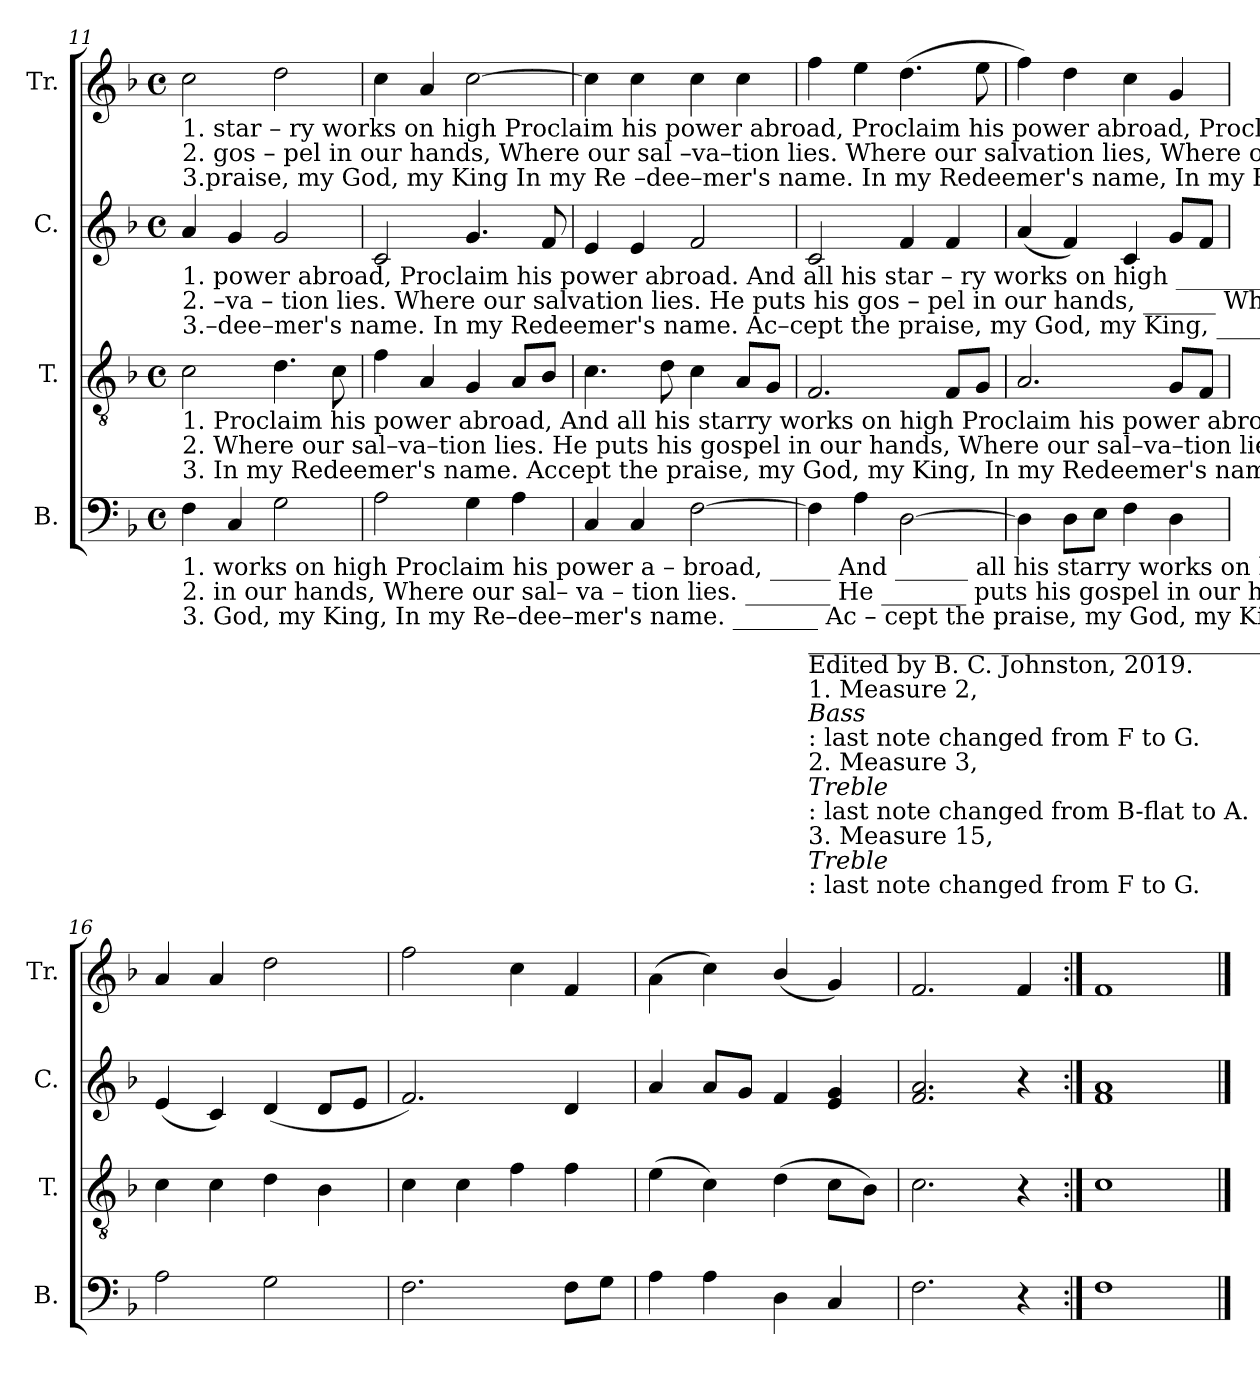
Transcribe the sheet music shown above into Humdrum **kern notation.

**kern	**kern	**kern	**kern
*part4	*part3	*part2	*part1
*staff4	*staff3	*staff2	*staff1
*I"B.	*I"T.	*I"C.	*I"Tr.
*I'B.	*I'T.	*I'C.	*I'Tr.
!!LO:LB:g=z
*clefF4	*clefGv2	*clefG2	*clefG2
*k[b-]	*k[b-]	*k[b-]	*k[b-]
*M4/4	*M4/4	*M4/4	*M4/4
*met(c)	*met(c)	*met(c)	*met(c)
=11	=11	=11	=11
!	!	!	!LO:TX:b:t=1. star – ry     works  on  high     Proclaim his power abroad,      Proclaim his power abroad,      Proclaim  his    power    a   –   broad.   And
!	!	!	!LO:TX:b:t=2. gos – pel     in  our  hands,  Where our sal –va–tion  lies.       Where  our  salvation  lies,      Where our sal – va    –  tion        lies.    He
!	!	!	!LO:TX:b:t=3.praise,  my  God, my   King     In  my  Re –dee–mer's name.    In  my   Redeemer's  name,         In      my  Re – dee  – mer's    name.   Ac–
!	!	!LO:TX:b:t=1. power abroad,    Proclaim his power abroad.         And  all  his   star  –  ry  works  on    high _______      Proclaim his power abroad.	!
!	!	!LO:TX:b:t=2. –va – tion lies.    Where  our  salvation  lies.         He  puts  his  gos   – pel   in     our  hands, ______      Where  our  salvation   lies.	!
!	!	!LO:TX:b:t=3.–dee–mer's name.  In  my  Redeemer's  name.         Ac–cept  the  praise,  my  God, my   King, _______      In   my  Redeemer's  name.	!
!	!LO:TX:b:t=1. Proclaim his power abroad,  And all  his  starry  works       on   high        Proclaim his power abroad, Proclaim his power  a  – broad.	!	!
!	!LO:TX:b:t=2. Where our sal–va–tion lies.  He puts his  gospel     in        our   hands,    Where our sal–va–tion lies. Where our sal – va – tion   lies.	!	!
!	!LO:TX:b:t=3. In   my   Redeemer's  name. Accept the praise, my God,    my    King,      In  my  Redeemer's  name.  In  my  Re –dee  –  mer's  name.	!	!
!LO:TX:b:t=1. works on high    Proclaim  his  power a –  broad, _____  And ______  all his starry works  on      high       Proclaim his  power abroad.	!	!	!
!LO:TX:b:t=2. in  our  hands,   Where our sal– va – tion  lies. _______  He _______ puts his gospel in     our    hands,    Where  our  salvation   lies.	!	!	!
!LO:TX:b:t=3. God, my King,    In  my  Re–dee–mer's   name. _______  Ac     –    cept the praise, my God, my  King,       In   my   Redeemer's  name.	!	!	!
4F\	2c\	4a/	2cc\
4C/	.	4g/	.
2G\	4.d\	2g/	2dd\
.	8c\	.	.
=12	=12	=12	=12
2A\	4f\	2c/	4cc\
.	4A/	.	4a/
4G\	4G/	4.g/	[2cc\
4A\	8A/L	.	.
.	8B-/J	8f/	.
=13	=13	=13	=13
4C/	4.c\	4e/	4cc\]
4C/	.	4e/	4cc\
.	8d\	.	.
[2F\	4c\	2f/	4cc\
.	8A/L	.	4cc\
.	8G/J	.	.
=14	=14	=14	=14
!LO:TX:b:t=_______________________________________________	!	!	!
!LO:TX:b:t=Edited by B. C. Johnston, 2019.	!	!	!
!LO:TX:b:t=1. Measure 2,	!	!	!
!LO:TX:b:i:t=Bass	!	!	!
!LO:TX:b:t=&colon; last note changed from F to G.	!	!	!
!LO:TX:b:t=2. Measure 3,	!	!	!
!LO:TX:b:i:t=Treble	!	!	!
!LO:TX:b:t=&colon; last note changed from B-flat to A.	!	!	!
!LO:TX:b:t=3. Measure 15,	!	!	!
!LO:TX:b:i:t=Treble	!	!	!
!LO:TX:b:t=&colon; last note changed from F to G.	!	!	!
4F\]	2.F/	2c/	4ff\
4A\	.	.	4ee\
[2D\	.	4f/	(>4.dd\
.	8F/L	4f/	.
.	8G/J	.	8ee\
=15	=15	=15	=15
4D\]	2.A/	(<4a/	4ff\)
8D\L	.	4f/)	4dd\
8E\J	.	.	.
4F\	.	4c/	4cc\
4D\	8G/L	8g/L	4g/
.	8F/J	8f/J	.
=16	=16	=16	=16
2A\	4c\	(<4e/	4a/
.	4c\	4c/)	4a/
2G\	4d\	(<4d/	2dd\
.	4B-\	8d/L	.
.	.	8e/J	.
=17	=17	=17	=17
2.F\	4c\	2.f/)	2ff\
.	4c\	.	.
.	4f\	.	4cc\
8F\L	4f\	4d/	4f/
8G\J	.	.	.
=18	=18	=18	=18
4A\	(>4e\	4a/	(>4a\
4A\	4c\)	8a/L	4cc\)
.	.	8g/J	.
4D\	(>4d\	4f/	(<4b-/
4C/	8c\L	4e/ 4g/	4g/)
.	8B-\J)	.	.
=19	=19	=19	=19
2.F\	2.c\	2.f/ 2.a/	2.f/
4r	4r	4r	4f/
=20:|!	=20:|!	=20:|!	=20:|!
1F	1c	1f 1a	1f
==	==	==	==
*-	*-	*-	*-
